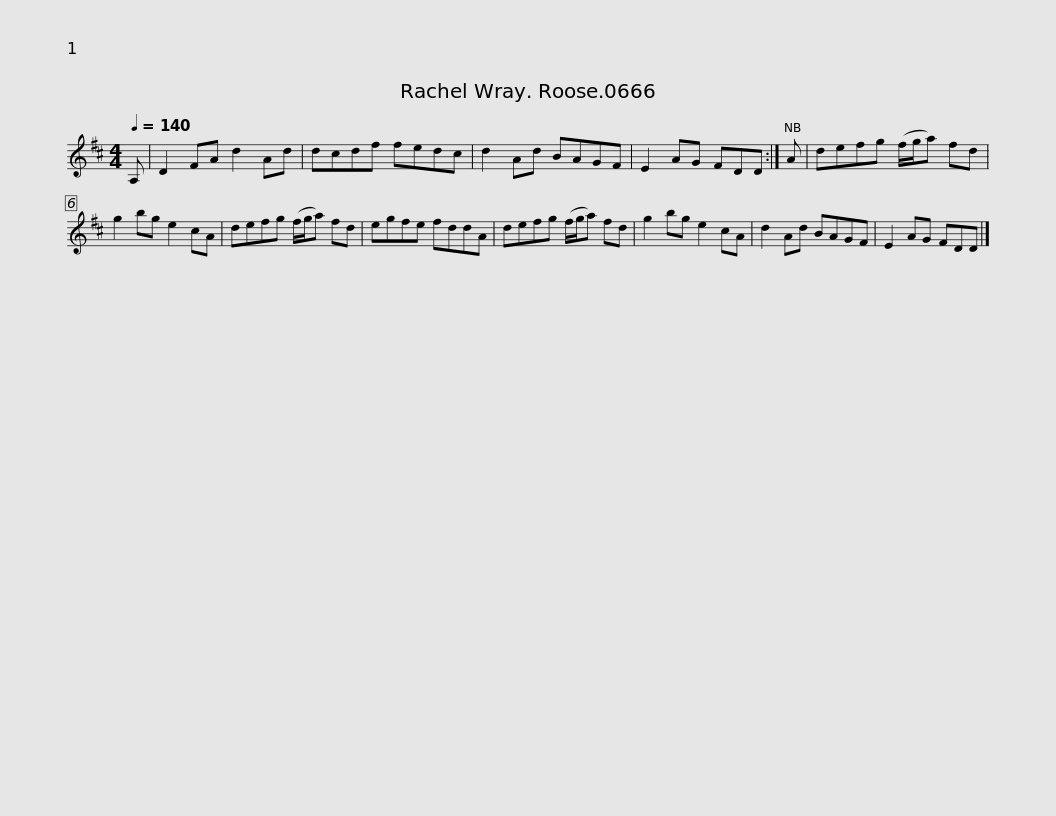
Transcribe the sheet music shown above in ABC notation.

X:1
L:1/8
Q:1/4=140
M:4/4
I:linebreak $
K:D
V:1 treble
V:1
 A, | D2 FA d2 Ad | dcdf fedc | d2 Ad BAGF | E2 AG FDD :| %5
 A | defg (f/g/a) fd |$ g2 bg e2 cA | defg (f/g/a) fd | egfe fddA | %10
 defg (f/g/a) fd | g2 bg e2 cA | d2 Ad BAGF |$ E2 AG FDD |] %14
